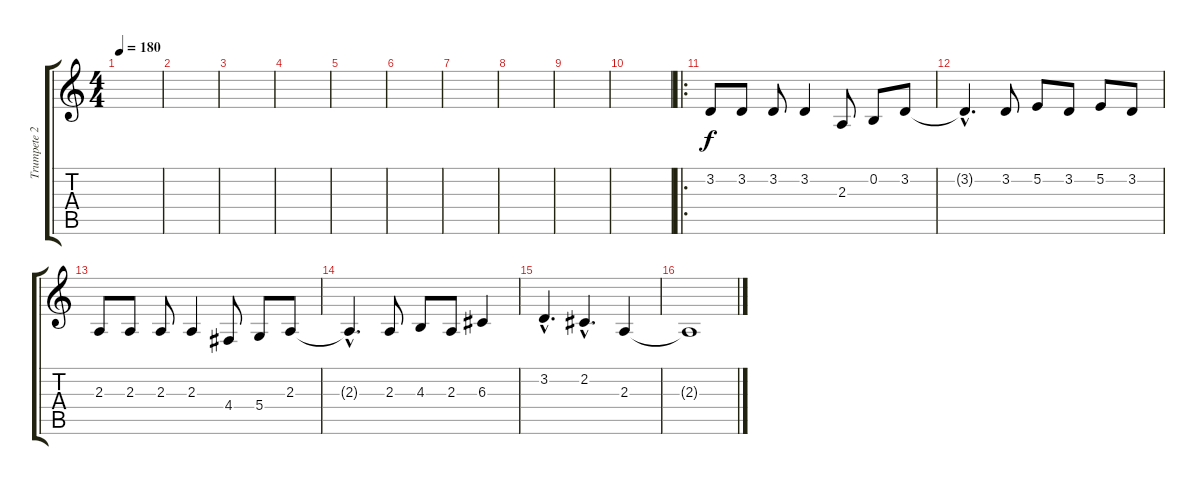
\track ("Trumpete 2" "Trumpete 2") {instrument trumpet}
\staff {score tabs}
\tuning (E4 B3 G3 D3 A2 E2) {hide}
\ts (4 4)
\tempo 180
\clef g2
\ks c
|
|
|
|
|
|
|
|
|
|
\ro
3.2.8 3.2.8 3.2.8 3.2.4 2.3.8 0.2.8 3.2.8 |
3.2{hac t}.4{d} 3.2.8 5.2.8 3.2.8 5.2.8 3.2.8 |
2.3.8 2.3.8 2.3.8 2.3.4 4.4.8 5.4.8 2.3.8 |
2.3{hac t}.4{d} 2.3.8 4.3.8 2.3.8 6.3.4 |
3.2{hac}.4{d} 2.2{hac}.4{d} 2.3.4 |
2.3{t}.1
